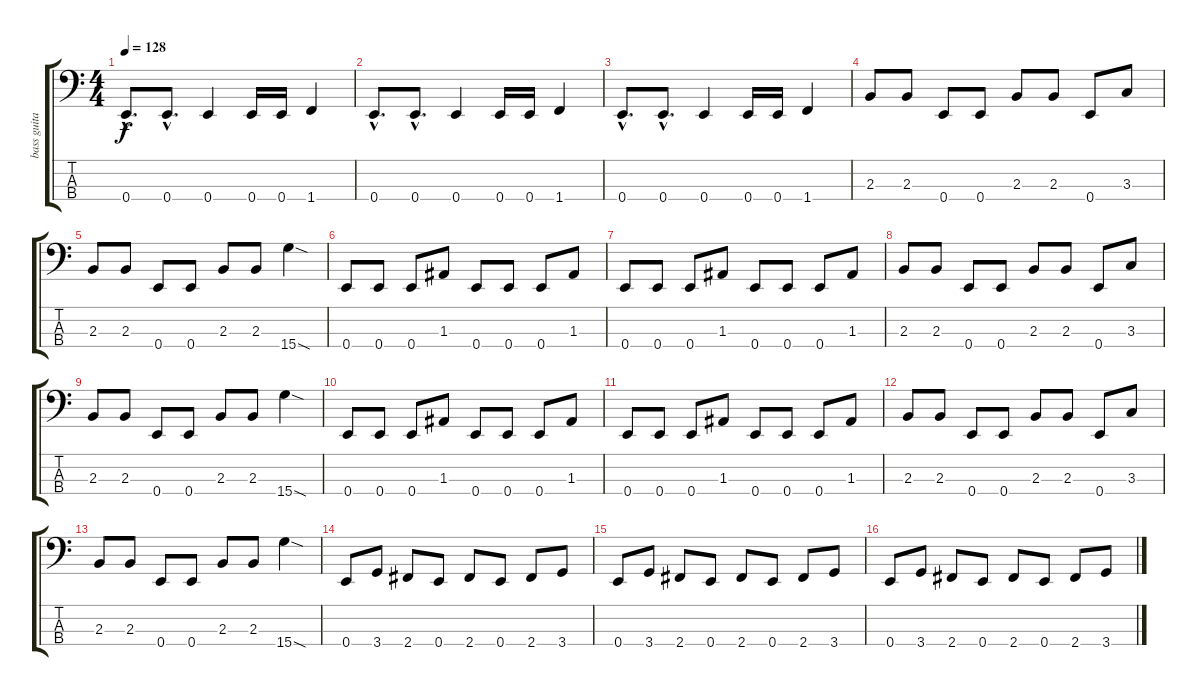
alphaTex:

\track ("bass guitar" "bass guita") {instrument electricbassfinger}
\staff {score tabs}
\tuning (G2 D2 A1 E1) {hide}
\ts (4 4)
\tempo 128
\clef f4
\ks c
0.4{hac}.8{d dy f} 0.4{hac}.8{d} 0.4.4 0.4.16 0.4.16 1.4.4 |
0.4{hac}.8{d} 0.4{hac}.8{d} 0.4.4 0.4.16 0.4.16 1.4.4 |
0.4{hac}.8{d} 0.4{hac}.8{d} 0.4.4 0.4.16 0.4.16 1.4.4 |
2.3.8 2.3.8 0.4.8 0.4.8 2.3.8 2.3.8 0.4.8 3.3.8 |
2.3.8 2.3.8 0.4.8 0.4.8 2.3.8 2.3.8 15.4{sod}.4 |
0.4.8 0.4.8 0.4.8 1.3.8 0.4.8 0.4.8 0.4.8 1.3.8 |
0.4.8 0.4.8 0.4.8 1.3.8 0.4.8 0.4.8 0.4.8 1.3.8 |
2.3.8 2.3.8 0.4.8 0.4.8 2.3.8 2.3.8 0.4.8 3.3.8 |
2.3.8 2.3.8 0.4.8 0.4.8 2.3.8 2.3.8 15.4{sod}.4 |
0.4.8 0.4.8 0.4.8 1.3.8 0.4.8 0.4.8 0.4.8 1.3.8 |
0.4.8 0.4.8 0.4.8 1.3.8 0.4.8 0.4.8 0.4.8 1.3.8 |
2.3.8 2.3.8 0.4.8 0.4.8 2.3.8 2.3.8 0.4.8 3.3.8 |
2.3.8 2.3.8 0.4.8 0.4.8 2.3.8 2.3.8 15.4{sod}.4 |
0.4.8 3.4.8 2.4.8 0.4.8 2.4.8 0.4.8 2.4.8 3.4.8 |
0.4.8 3.4.8 2.4.8 0.4.8 2.4.8 0.4.8 2.4.8 3.4.8 |
0.4.8 3.4.8 2.4.8 0.4.8 2.4.8 0.4.8 2.4.8 3.4.8
